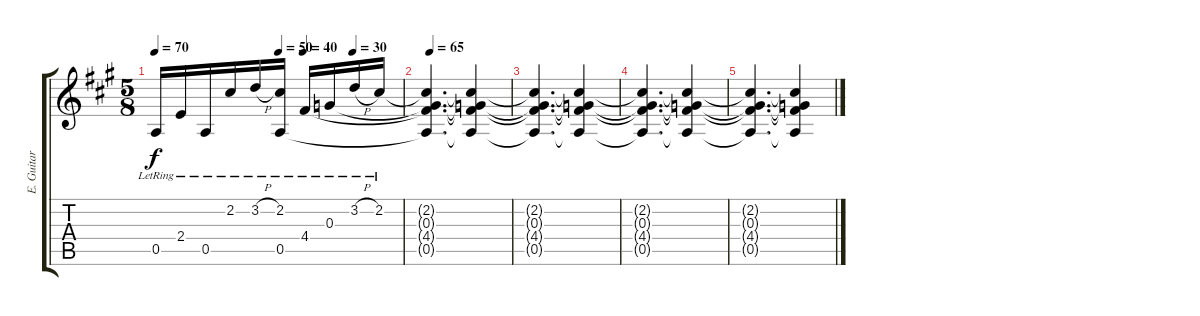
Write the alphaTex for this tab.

\track ("E. Guitar I" "E. Guitar ") {instrument electricguitarclean}
\staff {score tabs}
\tuning (E4 B3 G3 D3 A2 E2) {hide}
\ts (5 8)
\tempo 70
\tempo (50 0.5)
\tempo (40 0.6)
\tempo (30 0.8)
\clef g2
\ks a
0.5{lr}.16{dy f} 2.4{lr}.16 0.5{lr}.16 2.2{lr}.16 3.2{h lr}.16 (2.2{lr} 0.5{lr}).16 4.4{lr}.16 0.3{lr}.16 3.2{h lr}.16 2.2{lr}.16 |
\tempo 65
(2.2{t} 0.3{t} 4.4{t} 0.5{t}).4{d} (2.2{t} 0.3{t} 4.4{t} 0.5{t}).4 |
(2.2{t} 0.3{t} 4.4{t} 0.5{t}).4{d} (2.2{t} 0.3{t} 4.4{t} 0.5{t}).4 |
(2.2{t} 0.3{t} 4.4{t} 0.5{t}).4{d} (2.2{t} 0.3{t} 4.4{t} 0.5{t}).4 |
(2.2{t} 0.3{t} 4.4{t} 0.5{t}).4{d} (2.2{t} 0.3{t} 4.4{t} 0.5{t}).4
